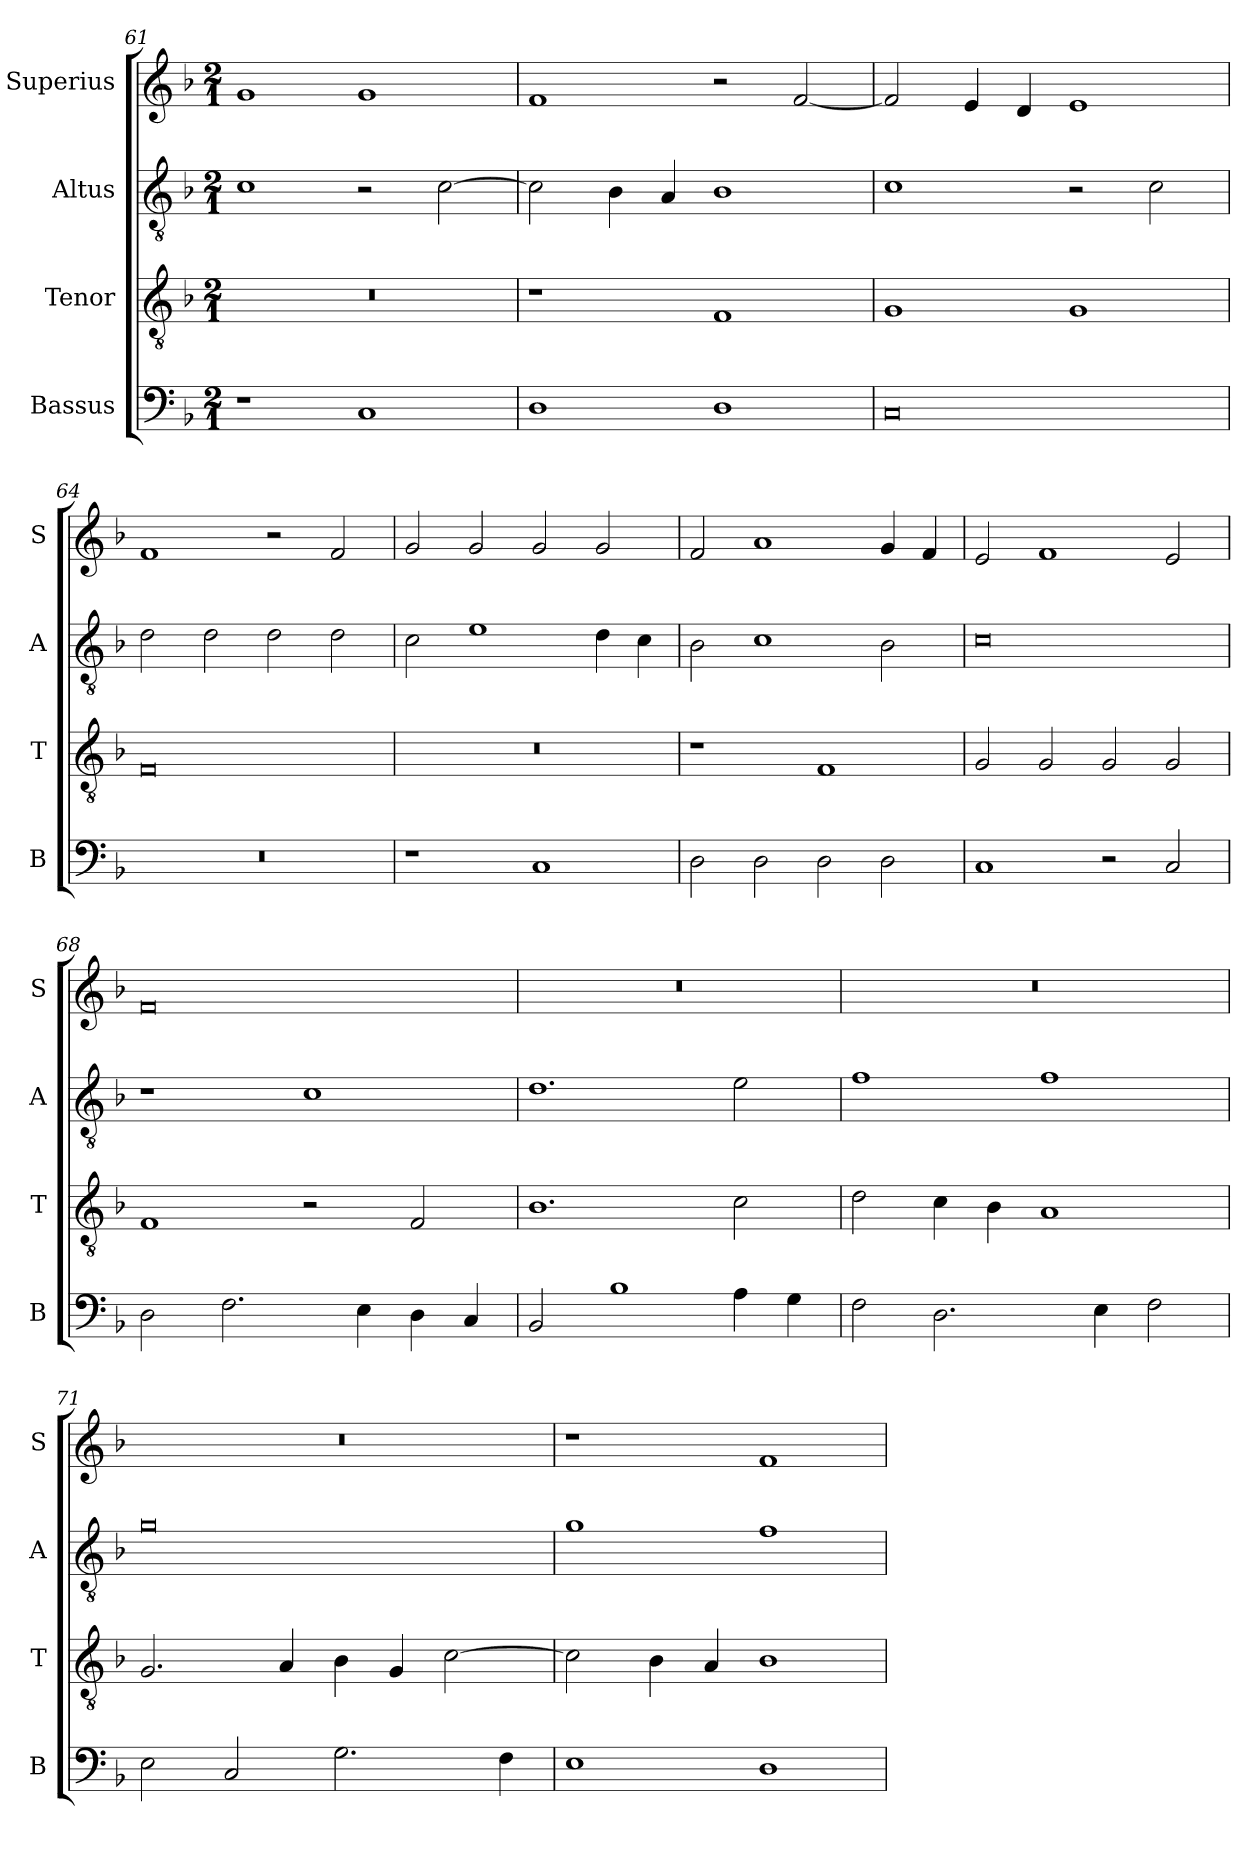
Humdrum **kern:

**kern	**kern	**kern	**kern
*part4	*part3	*part2	*part1
*staff4	*staff3	*staff2	*staff1
*I"Bassus	*I"Tenor	*I"Altus	*I"Superius
*I'B	*I'T	*I'A	*I'S
*clefF4	*clefGv2	*clefGv2	*clefG2
*k[b-]	*k[b-]	*k[b-]	*k[b-]
*M2/1	*M2/1	*M2/1	*M2/1
=61	=61	=61	=61
1r	0r	1c	1g
1C	.	2r	1g
.	.	[2c	.
=62	=62	=62	=62
1D	1r	2c]	1f
.	.	4B-	.
.	.	4A	.
1D	1F	1B-	2r
.	.	.	[2f
=63	=63	=63	=63
0C	1G	1c	2f]
.	.	.	4e
.	.	.	4d
.	1G	2r	1e
.	.	2c	.
=64	=64	=64	=64
0r	0F	2d	1f
.	.	2d	.
.	.	2d	2r
.	.	2d	2f
=65	=65	=65	=65
1r	0r	2c	2g
.	.	1e	2g
1C	.	.	2g
.	.	4d	2g
.	.	4c	.
=66	=66	=66	=66
2D	1r	2B-	2f
2D	.	1c	1a
2D	1F	.	.
2D	.	2B-	4g
.	.	.	4f
=67	=67	=67	=67
1C	2G	0c	2e
.	2G	.	1f
2r	2G	.	.
2C	2G	.	2e
=68	=68	=68	=68
2D	1F	1r	0f
2.F	.	.	.
.	2r	1c	.
4E	.	.	.
4D	2F	.	.
4C	.	.	.
=69	=69	=69	=69
2BB-	1.B-	1.d	0r
1B-	.	.	.
4A	2c	2e	.
4G	.	.	.
=70	=70	=70	=70
2F	2d	1f	0r
2.D	4c	.	.
.	4B-	.	.
.	1A	1f	.
4E	.	.	.
2F	.	.	.
=71	=71	=71	=71
2E	2.G	0g	0r
2C	.	.	.
.	4A	.	.
2.G	4B-	.	.
.	4G	.	.
.	[2c	.	.
4F	.	.	.
=72	=72	=72	=72
1E	2c]	1g	1r
.	4B-	.	.
.	4A	.	.
1D	1B-	1f	1f
=	=	=	=
*-	*-	*-	*-
